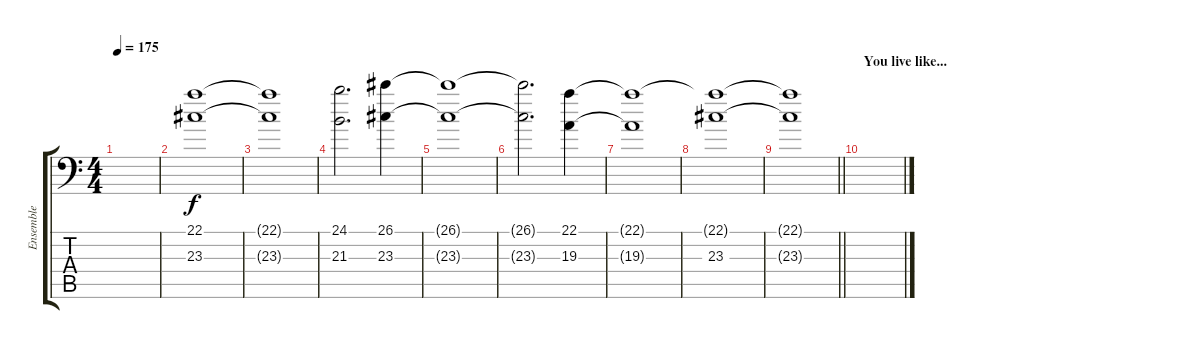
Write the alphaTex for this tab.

\track ("Ensemble" "Ensemble") {instrument stringensemble1}
\staff {score tabs}
\tuning (B3 Gb3 D3 A2 E2 A1) {hide}
\ts (4 4)
\tempo 175
\clef f4
\ks c
|
(22.1 23.3).1 |
(22.1{t} 23.3{t}).1 |
(24.1 21.3).2{d} (26.1 23.3).4 |
(26.1{t} 23.3{t}).1 |
(26.1{t} 23.3{t}).2{d} (22.1 19.3).4 |
(22.1{t} 19.3{t}).1 |
(22.1{t} 23.3).1 |
\barLineRight lightlight
(22.1{t} 23.3{t}).1 |
\section ("" "You live like...")
